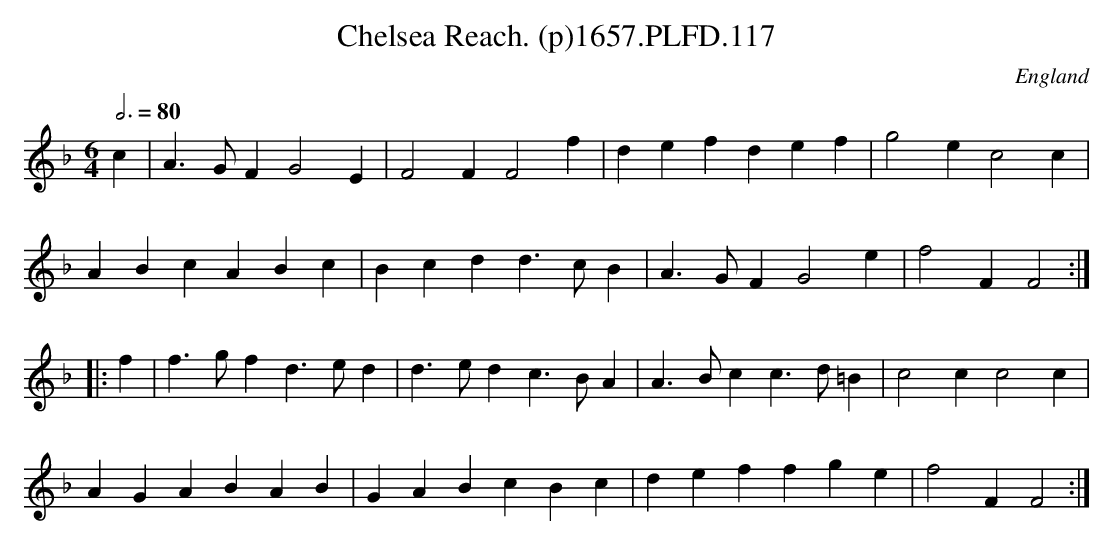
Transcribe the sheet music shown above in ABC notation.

X:1
T:Chelsea Reach. (p)1657.PLFD.117
M:6/4
L:1/4
Q:3/4=80
O:England
K:F
c|A>GF G2 E|F2 F F2 f|def def|g2 e c2 c|
ABc ABc|Bcd d>cB|A>GF G2 e|f2 FF2:|
|:f|f>gf d>ed|d>ed c>BA|A>Bc c>d=B|c2 c c2 c|
AGA BAB|GAB cBc|def fge|f2 FF2:|
